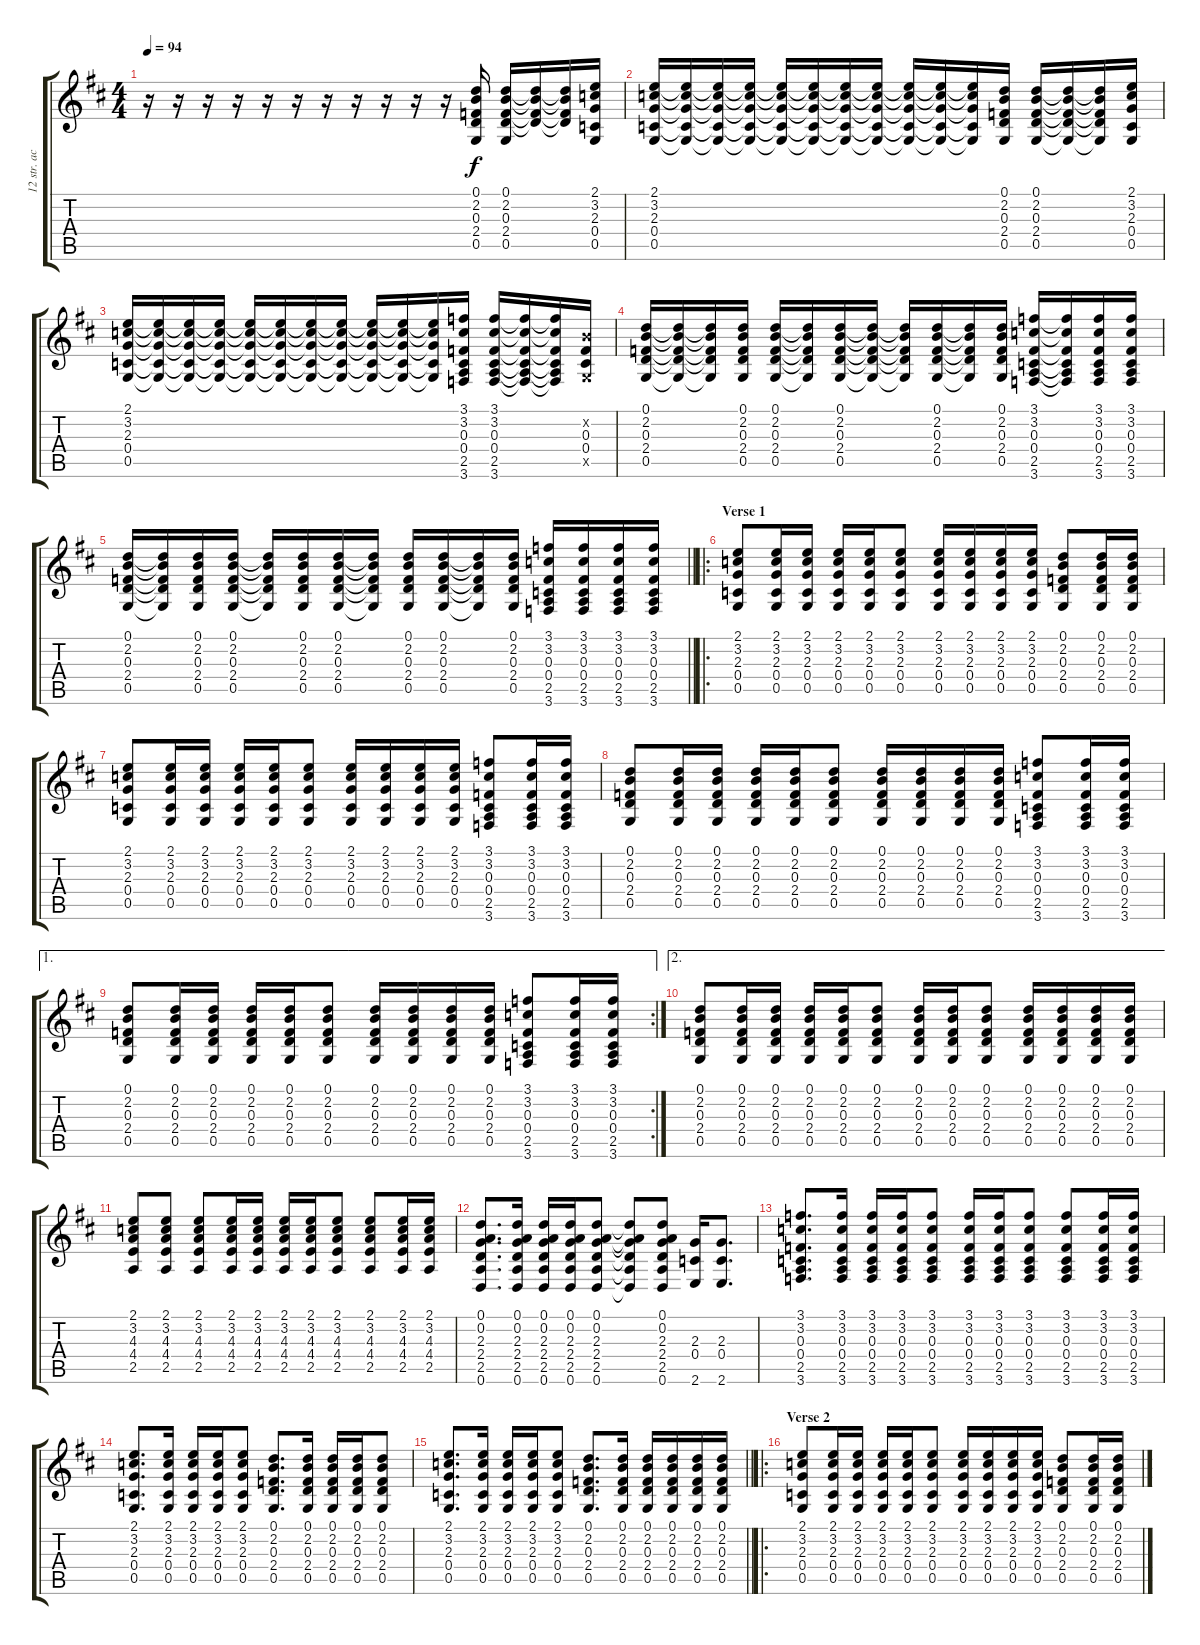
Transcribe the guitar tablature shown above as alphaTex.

\track ("12 str. acoustic" "12 str. ac") {instrument acousticguitarsteel}
\staff {score tabs}
\tuning (D4 A3 F3 C3 G2 D2) {hide}
\ts (4 4)
\tempo 94
\clef g2
\ks d
r.16{dy f instrument acousticguitarsteel} r.16 r.16 r.16 r.16 r.16 r.16 r.16 r.16 r.16 r.16 (0.1 2.2 0.3 2.4 0.5).16 (0.1 2.2 0.3 2.4 0.5).16 (0.1{t} 2.2{t} 0.3{t} 2.4{t}).16 (0.1{t} 2.2{t} 0.3{t} 2.4{t}).16 (2.1 3.2 2.3 0.4 0.5).16 |
(2.1 3.2 2.3 0.4 0.5).16 (2.1{t} 3.2{t} 2.3{t} 0.4{t} 0.5{t}).16 (2.1{t} 3.2{t} 2.3{t} 0.4{t} 0.5{t}).16 (2.1{t} 3.2{t} 2.3{t} 0.4{t} 0.5{t}).16 (2.1{t} 3.2{t} 2.3{t} 0.4{t} 0.5{t}).16 (2.1{t} 3.2{t} 2.3{t} 0.4{t} 0.5{t}).16 (2.1{t} 3.2{t} 2.3{t} 0.4{t} 0.5{t}).16 (2.1{t} 3.2{t} 2.3{t} 0.4{t} 0.5{t}).16 (2.1{t} 3.2{t} 2.3{t} 0.4{t} 0.5{t}).16 (2.1{t} 3.2{t} 2.3{t} 0.4{t} 0.5{t}).16 (2.1{t} 3.2{t} 2.3{t} 0.4{t} 0.5{t}).16 (0.1 2.2 0.3 2.4 0.5).16 (0.1 2.2 0.3 2.4 0.5).16 (0.1{t} 2.2{t} 0.3{t} 2.4{t} 0.5{t}).16 (0.1{t} 2.2{t} 0.3{t} 2.4{t} 0.5{t}).16 (2.1 3.2 2.3 0.4 0.5).16 |
(2.1 3.2 2.3 0.4 0.5).16 (2.1{t} 3.2{t} 2.3{t} 0.4{t} 0.5{t}).16 (2.1{t} 3.2{t} 2.3{t} 0.4{t} 0.5{t}).16 (2.1{t} 3.2{t} 2.3{t} 0.4{t} 0.5{t}).16 (2.1{t} 3.2{t} 2.3{t} 0.4{t} 0.5{t}).16 (2.1{t} 3.2{t} 2.3{t} 0.4{t} 0.5{t}).16 (2.1{t} 3.2{t} 2.3{t} 0.4{t} 0.5{t}).16 (2.1{t} 3.2{t} 2.3{t} 0.4{t} 0.5{t}).16 (2.1{t} 3.2{t} 2.3{t} 0.4{t} 0.5{t}).16 (2.1{t} 3.2{t} 2.3{t} 0.4{t} 0.5{t}).16 (2.1{t} 3.2{t} 2.3{t} 0.4{t} 0.5{t}).16 (3.1 3.2 0.3 0.4 2.5 3.6).16 (3.1 3.2 0.3 0.4 2.5 3.6).16 (3.1{t} 3.2{t} 0.3{t} 0.4{t} 2.5{t} 3.6{t}).16 (3.1{t} 3.2{t} 0.3{t} 0.4{t} 2.5{t} 3.6{t}).16 (2.2{x} 0.3 0.4 0.5{x}).16 |
(0.1 2.2 0.3 2.4 0.5).16 (0.1{t} 2.2{t} 0.3{t} 2.4{t} 0.5{t}).16 (0.1{t} 2.2{t} 0.3{t} 2.4{t} 0.5{t}).16 (0.1 2.2 0.3 2.4 0.5).16 (0.1 2.2 0.3 2.4 0.5).16 (0.1{t} 2.2{t} 0.3{t} 2.4{t} 0.5{t}).16 (0.1 2.2 0.3 2.4 0.5).16 (0.1{t} 2.2{t} 0.3{t} 2.4{t} 0.5{t}).16 (0.1{t} 2.2{t} 0.3{t} 2.4{t} 0.5{t}).16 (0.1 2.2 0.3 2.4 0.5).16 (0.1{t} 2.2{t} 0.3{t} 2.4{t} 0.5{t}).16 (0.1 2.2 0.3 2.4 0.5).16 (3.1 3.2 0.3 0.4 2.5 3.6).16 (3.1{t} 3.2{t} 0.3{t} 0.4{t} 2.5{t} 3.6{t}).16 (3.1 3.2 0.3 0.4 2.5 3.6).16 (3.1 3.2 0.3 0.4 2.5 3.6).16 |
\barLineRight lightlight
(0.1 2.2 0.3 2.4 0.5).16 (0.1{t} 2.2{t} 0.3{t} 2.4{t} 0.5{t}).16 (0.1 2.2 0.3 2.4 0.5).16 (0.1 2.2 0.3 2.4 0.5).16 (0.1{t} 2.2{t} 0.3{t} 2.4{t} 0.5{t}).16 (0.1 2.2 0.3 2.4 0.5).16 (0.1 2.2 0.3 2.4 0.5).16 (0.1{t} 2.2{t} 0.3{t} 2.4{t} 0.5{t}).16 (0.1 2.2 0.3 2.4 0.5).16 (0.1 2.2 0.3 2.4 0.5).16 (0.1{t} 2.2{t} 0.3{t} 2.4{t} 0.5{t}).16 (0.1 2.2 0.3 2.4 0.5).16 (3.1 3.2 0.3 0.4 2.5 3.6).16 (3.1 3.2 0.3 0.4 2.5 3.6).16 (3.1 3.2 0.3 0.4 2.5 3.6).16 (3.1 3.2 0.3 0.4 2.5 3.6).16 |
\ro
\section ("" "Verse 1")
(2.1 3.2 2.3 0.4 0.5).8 (2.1 3.2 2.3 0.4 0.5).16 (2.1 3.2 2.3 0.4 0.5).16 (2.1 3.2 2.3 0.4 0.5).16 (2.1 3.2 2.3 0.4 0.5).16 (2.1 3.2 2.3 0.4 0.5).8 (2.1 3.2 2.3 0.4 0.5).16 (2.1 3.2 2.3 0.4 0.5).16 (2.1 3.2 2.3 0.4 0.5).16 (2.1 3.2 2.3 0.4 0.5).16 (0.1 2.2 0.3 2.4 0.5).8 (0.1 2.2 0.3 2.4 0.5).16 (0.1 2.2 0.3 2.4 0.5).16 |
(2.1 3.2 2.3 0.4 0.5).8 (2.1 3.2 2.3 0.4 0.5).16 (2.1 3.2 2.3 0.4 0.5).16 (2.1 3.2 2.3 0.4 0.5).16 (2.1 3.2 2.3 0.4 0.5).16 (2.1 3.2 2.3 0.4 0.5).8 (2.1 3.2 2.3 0.4 0.5).16 (2.1 3.2 2.3 0.4 0.5).16 (2.1 3.2 2.3 0.4 0.5).16 (2.1 3.2 2.3 0.4 0.5).16 (3.1 3.2 0.3 0.4 2.5 3.6).8 (3.1 3.2 0.3 0.4 2.5 3.6).16 (3.1 3.2 0.3 0.4 2.5 3.6).16 |
(0.1 2.2 0.3 2.4 0.5).8 (0.1 2.2 0.3 2.4 0.5).16 (0.1 2.2 0.3 2.4 0.5).16 (0.1 2.2 0.3 2.4 0.5).16 (0.1 2.2 0.3 2.4 0.5).16 (0.1 2.2 0.3 2.4 0.5).8 (0.1 2.2 0.3 2.4 0.5).16 (0.1 2.2 0.3 2.4 0.5).16 (0.1 2.2 0.3 2.4 0.5).16 (0.1 2.2 0.3 2.4 0.5).16 (3.1 3.2 0.3 0.4 2.5 3.6).8 (3.1 3.2 0.3 0.4 2.5 3.6).16 (3.1 3.2 0.3 0.4 2.5 3.6).16 |
\ae 1
\rc 2
(0.1 2.2 0.3 2.4 0.5).8 (0.1 2.2 0.3 2.4 0.5).16 (0.1 2.2 0.3 2.4 0.5).16 (0.1 2.2 0.3 2.4 0.5).16 (0.1 2.2 0.3 2.4 0.5).16 (0.1 2.2 0.3 2.4 0.5).8 (0.1 2.2 0.3 2.4 0.5).16 (0.1 2.2 0.3 2.4 0.5).16 (0.1 2.2 0.3 2.4 0.5).16 (0.1 2.2 0.3 2.4 0.5).16 (3.1 3.2 0.3 0.4 2.5 3.6).8 (3.1 3.2 0.3 0.4 2.5 3.6).16 (3.1 3.2 0.3 0.4 2.5 3.6).16 |
\ae 2
(0.1 2.2 0.3 2.4 0.5).8 (0.1 2.2 0.3 2.4 0.5).16 (0.1 2.2 0.3 2.4 0.5).16 (0.1 2.2 0.3 2.4 0.5).16 (0.1 2.2 0.3 2.4 0.5).16 (0.1 2.2 0.3 2.4 0.5).8 (0.1 2.2 0.3 2.4 0.5).16 (0.1 2.2 0.3 2.4 0.5).16 (0.1 2.2 0.3 2.4 0.5).8 (0.1 2.2 0.3 2.4 0.5).16 (0.1 2.2 0.3 2.4 0.5).16 (0.1 2.2 0.3 2.4 0.5).16 (0.1 2.2 0.3 2.4 0.5).16 |
(2.1 3.2 4.3 4.4 2.5).8 (2.1 3.2 4.3 4.4 2.5).8 (2.1 3.2 4.3 4.4 2.5).8 (2.1 3.2 4.3 4.4 2.5).16 (2.1 3.2 4.3 4.4 2.5).16 (2.1 3.2 4.3 4.4 2.5).16 (2.1 3.2 4.3 4.4 2.5).16 (2.1 3.2 4.3 4.4 2.5).8 (2.1 3.2 4.3 4.4 2.5).8 (2.1 3.2 4.3 4.4 2.5).16 (2.1 3.2 4.3 4.4 2.5).16 |
(0.1 0.2 2.3 2.4 2.5 0.6).8{d} (0.1 0.2 2.3 2.4 2.5 0.6).16 (0.1 0.2 2.3 2.4 2.5 0.6).16 (0.1 0.2 2.3 2.4 2.5 0.6).16 (0.1 0.2 2.3 2.4 2.5 0.6).8 (0.1{t} 0.2{t} 2.3{t} 2.4{t} 2.5{t} 0.6{t}).8 (0.1 0.2 2.3 2.4 2.5 0.6).8 (2.3 0.4 2.6).16 (2.3 0.4 2.6).8{d} |
(3.1 3.2 0.3 0.4 2.5 3.6).8{d} (3.1 3.2 0.3 0.4 2.5 3.6).16 (3.1 3.2 0.3 0.4 2.5 3.6).16 (3.1 3.2 0.3 0.4 2.5 3.6).16 (3.1 3.2 0.3 0.4 2.5 3.6).8 (3.1 3.2 0.3 0.4 2.5 3.6).16 (3.1 3.2 0.3 0.4 2.5 3.6).16 (3.1 3.2 0.3 0.4 2.5 3.6).8 (3.1 3.2 0.3 0.4 2.5 3.6).8 (3.1 3.2 0.3 0.4 2.5 3.6).16 (3.1 3.2 0.3 0.4 2.5 3.6).16 |
(2.1 3.2 2.3 0.4 0.5).8{d} (2.1 3.2 2.3 0.4 0.5).16 (2.1 3.2 2.3 0.4 0.5).16 (2.1 3.2 2.3 0.4 0.5).16 (2.1 3.2 2.3 0.4 0.5).8 (0.1 2.2 0.3 2.4 0.5).8{d} (0.1 2.2 0.3 2.4 0.5).16 (0.1 2.2 0.3 2.4 0.5).16 (0.1 2.2 0.3 2.4 0.5).16 (0.1 2.2 0.3 2.4 0.5).8 |
\barLineRight lightlight
(2.1 3.2 2.3 0.4 0.5).8{d} (2.1 3.2 2.3 0.4 0.5).16 (2.1 3.2 2.3 0.4 0.5).16 (2.1 3.2 2.3 0.4 0.5).16 (2.1 3.2 2.3 0.4 0.5).8 (0.1 2.2 0.3 2.4 0.5).8{d} (0.1 2.2 0.3 2.4 0.5).16 (0.1 2.2 0.3 2.4 0.5).16 (0.1 2.2 0.3 2.4 0.5).16 (0.1 2.2 0.3 2.4 0.5).16 (0.1 2.2 0.3 2.4 0.5).16 |
\ro
\section ("" "Verse 2")
(2.1 3.2 2.3 0.4 0.5).8 (2.1 3.2 2.3 0.4 0.5).16 (2.1 3.2 2.3 0.4 0.5).16 (2.1 3.2 2.3 0.4 0.5).16 (2.1 3.2 2.3 0.4 0.5).16 (2.1 3.2 2.3 0.4 0.5).8 (2.1 3.2 2.3 0.4 0.5).16 (2.1 3.2 2.3 0.4 0.5).16 (2.1 3.2 2.3 0.4 0.5).16 (2.1 3.2 2.3 0.4 0.5).16 (0.1 2.2 0.3 2.4 0.5).8 (0.1 2.2 0.3 2.4 0.5).16 (0.1 2.2 0.3 2.4 0.5).16
